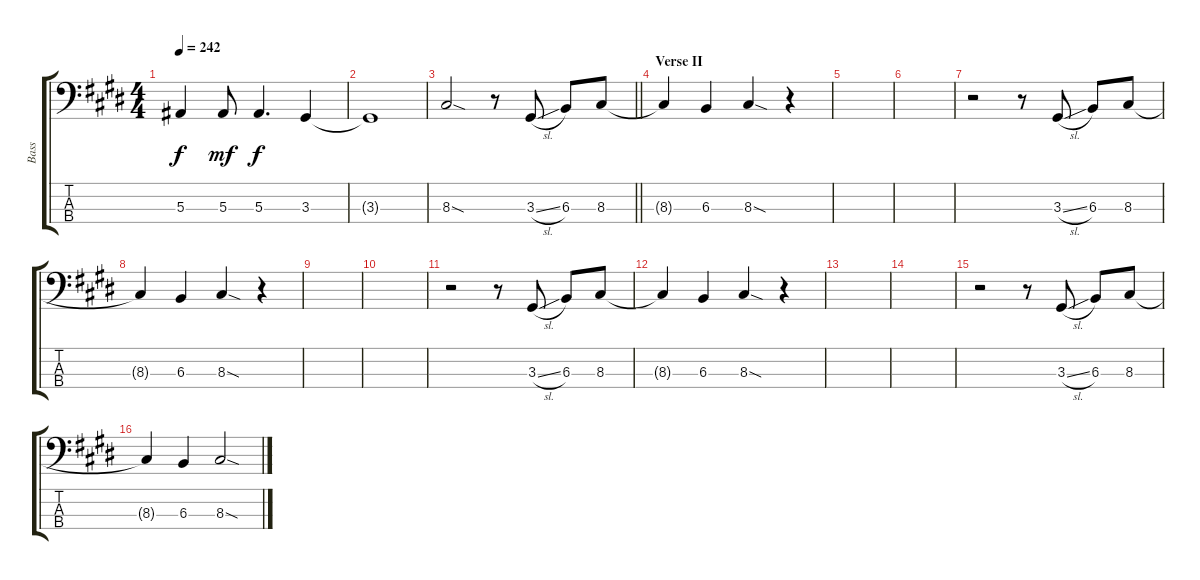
\track ("Bass" "Bass") {instrument electricbassfinger}
\staff {score tabs}
\tuning (Eb2 Bb1 F1 C1) {hide}
\ts (4 4)
\tempo 242
\clef f4
\ks e
5.3.4{dy f} 5.3.8{dy mf} 5.3.4{d dy f} 3.3.4 |
3.3{t}.1 |
\barLineRight lightlight
8.3{sod}.2 r.8 3.3{sl}.8 6.3.8 8.3.8 |
\section ("" "Verse II")
8.3{t}.4 6.3.4 8.3{sod}.4 r.4 |
|
|
r.2 r.8 3.3{sl}.8 6.3.8 8.3.8 |
8.3{t}.4 6.3.4 8.3{sod}.4 r.4 |
|
|
r.2 r.8 3.3{sl}.8 6.3.8 8.3.8 |
8.3{t}.4 6.3.4 8.3{sod}.4 r.4 |
|
|
r.2 r.8 3.3{sl}.8 6.3.8 8.3.8 |
8.3{t}.4 6.3.4 8.3{sod}.2
